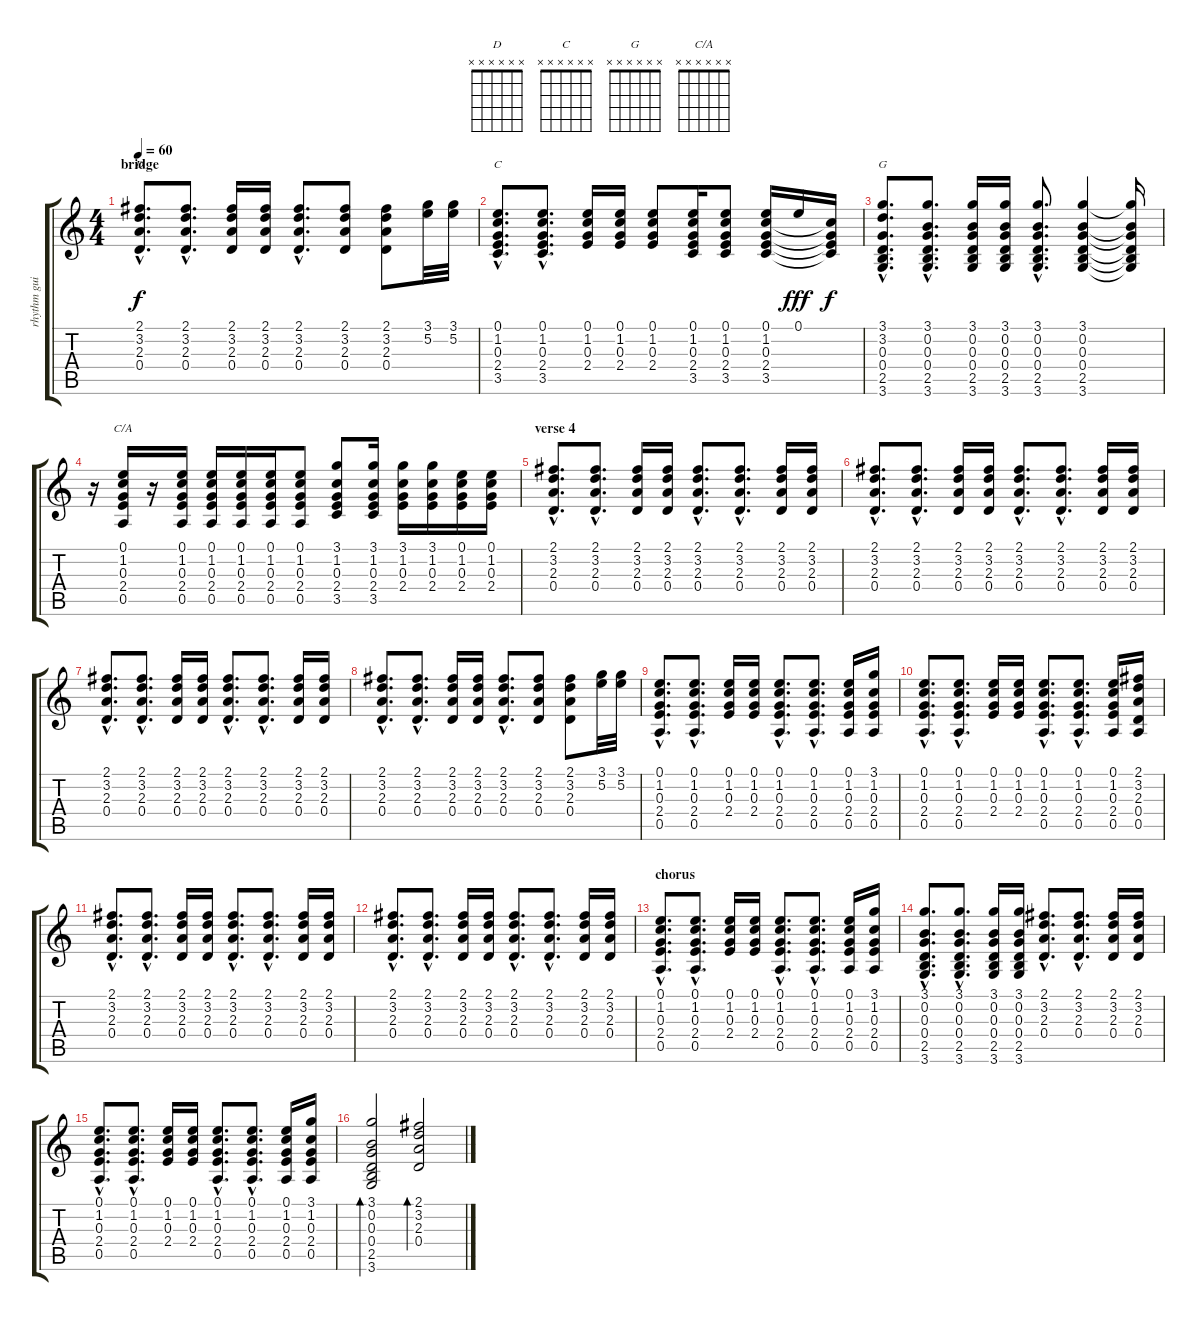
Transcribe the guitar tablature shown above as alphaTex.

\track ("rhythm guitar" "rhythm gui") {instrument acousticguitarsteel}
\staff {score tabs}
\tuning (E4 B3 G3 D3 A2 E2) {hide}
\chord ("D" x x x x x x)
\chord ("C" x x x x x x)
\chord ("G" x x x x x x)
\chord ("C/A" x x x x x x)
\ts (4 4)
\section ("" "bridge")
\tempo 60
\clef g2
\ks c
(2.1{hac} 3.2{hac} 2.3{hac} 0.4{hac}).8{d ch "D" dy f} (2.1{hac} 3.2{hac} 2.3{hac} 0.4{hac}).8{d} (2.1 3.2 2.3 0.4).16 (2.1 3.2 2.3 0.4).16 (2.1{hac} 3.2{hac} 2.3{hac} 0.4{hac}).8{d} (2.1 3.2 2.3 0.4).8 (2.1 3.2 2.3 0.4).8 (3.1 5.2).32 (3.1 5.2).32 |
(0.1{hac} 1.2{hac} 0.3{hac} 2.4{hac} 3.5{hac}).8{d ch "C"} (0.1{hac} 1.2{hac} 0.3{hac} 2.4{hac} 3.5{hac}).8{d} (0.1 1.2 0.3 2.4).16 (0.1 1.2 0.3 2.4).16 (0.1 1.2 0.3 2.4).8 (0.1 1.2 0.3 2.4 3.5).16 (0.1 1.2 0.3 2.4 3.5).8 (0.1 1.2 0.3 2.4 3.5).16 0.1.16{dy fff} (1.2{t} 0.3{t} 2.4{t} 3.5{t}).16{dy f} |
(3.1{hac} 3.2{hac} 0.3{hac} 0.4{hac} 2.5{hac} 3.6{hac}).8{d ch "G"} (3.1{hac} 0.2{hac} 0.3{hac} 0.4{hac} 2.5{hac} 3.6{hac}).8{d} (3.1 0.2 0.3 0.4 2.5 3.6).16 (3.1 0.2 0.3 0.4 2.5 3.6).16 (3.1{hac} 0.2{hac} 0.3{hac} 0.4{hac} 2.5{hac} 3.6{hac}).8{d} (3.1 0.2 0.3 0.4 2.5 3.6).4 (3.1{t} 0.2{t} 0.3{t} 0.4{t} 2.5{t} 3.6{t}).16 |
r.16 (0.1 1.2 0.3 2.4 0.5).16{ch "C/A"} r.16 (0.1 1.2 0.3 2.4 0.5).16 (0.1 1.2 0.3 2.4 0.5).16 (0.1 1.2 0.3 2.4 0.5).16 (0.1 1.2 0.3 2.4 0.5).16 (0.1 1.2 0.3 2.4 0.5).8 (3.1 1.2 0.3 2.4 3.5).8 (3.1 1.2 0.3 2.4 3.5).16 (3.1 1.2 0.3 2.4).16 (3.1 1.2 0.3 2.4).16 (0.1 1.2 0.3 2.4).16 (0.1 1.2 0.3 2.4).16 |
\section ("" "verse 4")
(2.1{hac} 3.2{hac} 2.3{hac} 0.4{hac}).8{d} (2.1{hac} 3.2{hac} 2.3{hac} 0.4{hac}).8{d} (2.1 3.2 2.3 0.4).16 (2.1 3.2 2.3 0.4).16 (2.1{hac} 3.2{hac} 2.3{hac} 0.4{hac}).8{d} (2.1{hac} 3.2{hac} 2.3{hac} 0.4{hac}).8{d} (2.1 3.2 2.3 0.4).16 (2.1 3.2 2.3 0.4).16 |
(2.1{hac} 3.2{hac} 2.3{hac} 0.4{hac}).8{d} (2.1{hac} 3.2{hac} 2.3{hac} 0.4{hac}).8{d} (2.1 3.2 2.3 0.4).16 (2.1 3.2 2.3 0.4).16 (2.1{hac} 3.2{hac} 2.3{hac} 0.4{hac}).8{d} (2.1{hac} 3.2{hac} 2.3{hac} 0.4{hac}).8{d} (2.1 3.2 2.3 0.4).16 (2.1 3.2 2.3 0.4).16 |
(2.1{hac} 3.2{hac} 2.3{hac} 0.4{hac}).8{d} (2.1{hac} 3.2{hac} 2.3{hac} 0.4{hac}).8{d} (2.1 3.2 2.3 0.4).16 (2.1 3.2 2.3 0.4).16 (2.1{hac} 3.2{hac} 2.3{hac} 0.4{hac}).8{d} (2.1{hac} 3.2{hac} 2.3{hac} 0.4{hac}).8{d} (2.1 3.2 2.3 0.4).16 (2.1 3.2 2.3 0.4).16 |
(2.1{hac} 3.2{hac} 2.3{hac} 0.4{hac}).8{d} (2.1{hac} 3.2{hac} 2.3{hac} 0.4{hac}).8{d} (2.1 3.2 2.3 0.4).16 (2.1 3.2 2.3 0.4).16 (2.1{hac} 3.2{hac} 2.3{hac} 0.4{hac}).8{d} (2.1 3.2 2.3 0.4).8 (2.1 3.2 2.3 0.4).8 (3.1 5.2).32 (3.1 5.2).32 |
(0.1{hac} 1.2{hac} 0.3{hac} 2.4{hac} 0.5{hac}).8{d} (0.1{hac} 1.2{hac} 0.3{hac} 2.4{hac} 0.5{hac}).8{d} (0.1 1.2 0.3 2.4).16 (0.1 1.2 0.3 2.4).16 (0.1{hac} 1.2{hac} 0.3{hac} 2.4{hac} 0.5{hac}).8{d} (0.1{hac} 1.2{hac} 0.3{hac} 2.4{hac} 0.5{hac}).8{d} (0.1 1.2 0.3 2.4 0.5).16 (3.1 1.2 0.3 2.4 0.5).16 |
(0.1{hac} 1.2{hac} 0.3{hac} 2.4{hac} 0.5{hac}).8{d} (0.1{hac} 1.2{hac} 0.3{hac} 2.4{hac} 0.5{hac}).8{d} (0.1 1.2 0.3 2.4).16 (0.1 1.2 0.3 2.4).16 (0.1{hac} 1.2{hac} 0.3{hac} 2.4{hac} 0.5{hac}).8{d} (0.1{hac} 1.2{hac} 0.3{hac} 2.4{hac} 0.5{hac}).8{d} (0.1 1.2 0.3 2.4 0.5).16 (2.1 3.2 2.3 0.4 0.5).16 |
(2.1{hac} 3.2{hac} 2.3{hac} 0.4{hac}).8{d} (2.1{hac} 3.2{hac} 2.3{hac} 0.4{hac}).8{d} (2.1 3.2 2.3 0.4).16 (2.1 3.2 2.3 0.4).16 (2.1{hac} 3.2{hac} 2.3{hac} 0.4{hac}).8{d} (2.1{hac} 3.2{hac} 2.3{hac} 0.4{hac}).8{d} (2.1 3.2 2.3 0.4).16 (2.1 3.2 2.3 0.4).16 |
(2.1{hac} 3.2{hac} 2.3{hac} 0.4{hac}).8{d} (2.1{hac} 3.2{hac} 2.3{hac} 0.4{hac}).8{d} (2.1 3.2 2.3 0.4).16 (2.1 3.2 2.3 0.4).16 (2.1{hac} 3.2{hac} 2.3{hac} 0.4{hac}).8{d} (2.1{hac} 3.2{hac} 2.3{hac} 0.4{hac}).8{d} (2.1 3.2 2.3 0.4).16 (2.1 3.2 2.3 0.4).16 |
\section ("" "chorus")
(0.1{hac} 1.2{hac} 0.3{hac} 2.4{hac} 0.5{hac}).8{d} (0.1{hac} 1.2{hac} 0.3{hac} 2.4{hac} 0.5{hac}).8{d} (0.1 1.2 0.3 2.4).16 (0.1 1.2 0.3 2.4).16 (0.1{hac} 1.2{hac} 0.3{hac} 2.4{hac} 0.5{hac}).8{d} (0.1{hac} 1.2{hac} 0.3{hac} 2.4{hac} 0.5{hac}).8{d} (0.1 1.2 0.3 2.4 0.5).16 (3.1 1.2 0.3 2.4 0.5).16 |
(3.1{hac} 0.2{hac} 0.3{hac} 0.4{hac} 2.5{hac} 3.6{hac}).8{d} (3.1{hac} 0.2{hac} 0.3{hac} 0.4{hac} 2.5{hac} 3.6{hac}).8{d} (3.1 0.2 0.3 0.4 2.5 3.6).16 (3.1 0.2 0.3 0.4 2.5 3.6).16 (2.1{hac} 3.2{hac} 2.3{hac} 0.4{hac}).8{d} (2.1{hac} 3.2{hac} 2.3{hac} 0.4{hac}).8{d} (2.1 3.2 2.3 0.4).16 (2.1 3.2 2.3 0.4).16 |
(0.1{hac} 1.2{hac} 0.3{hac} 2.4{hac} 0.5{hac}).8{d} (0.1{hac} 1.2{hac} 0.3{hac} 2.4{hac} 0.5{hac}).8{d} (0.1 1.2 0.3 2.4).16 (0.1 1.2 0.3 2.4).16 (0.1{hac} 1.2{hac} 0.3{hac} 2.4{hac} 0.5{hac}).8{d} (0.1{hac} 1.2{hac} 0.3{hac} 2.4{hac} 0.5{hac}).8{d} (0.1 1.2 0.3 2.4 0.5).16 (3.1 1.2 0.3 2.4 0.5).16 |
(3.1 0.2 0.3 0.4 2.5 3.6).2{bd 60} (2.1 3.2 2.3 0.4).2{bd 60}
